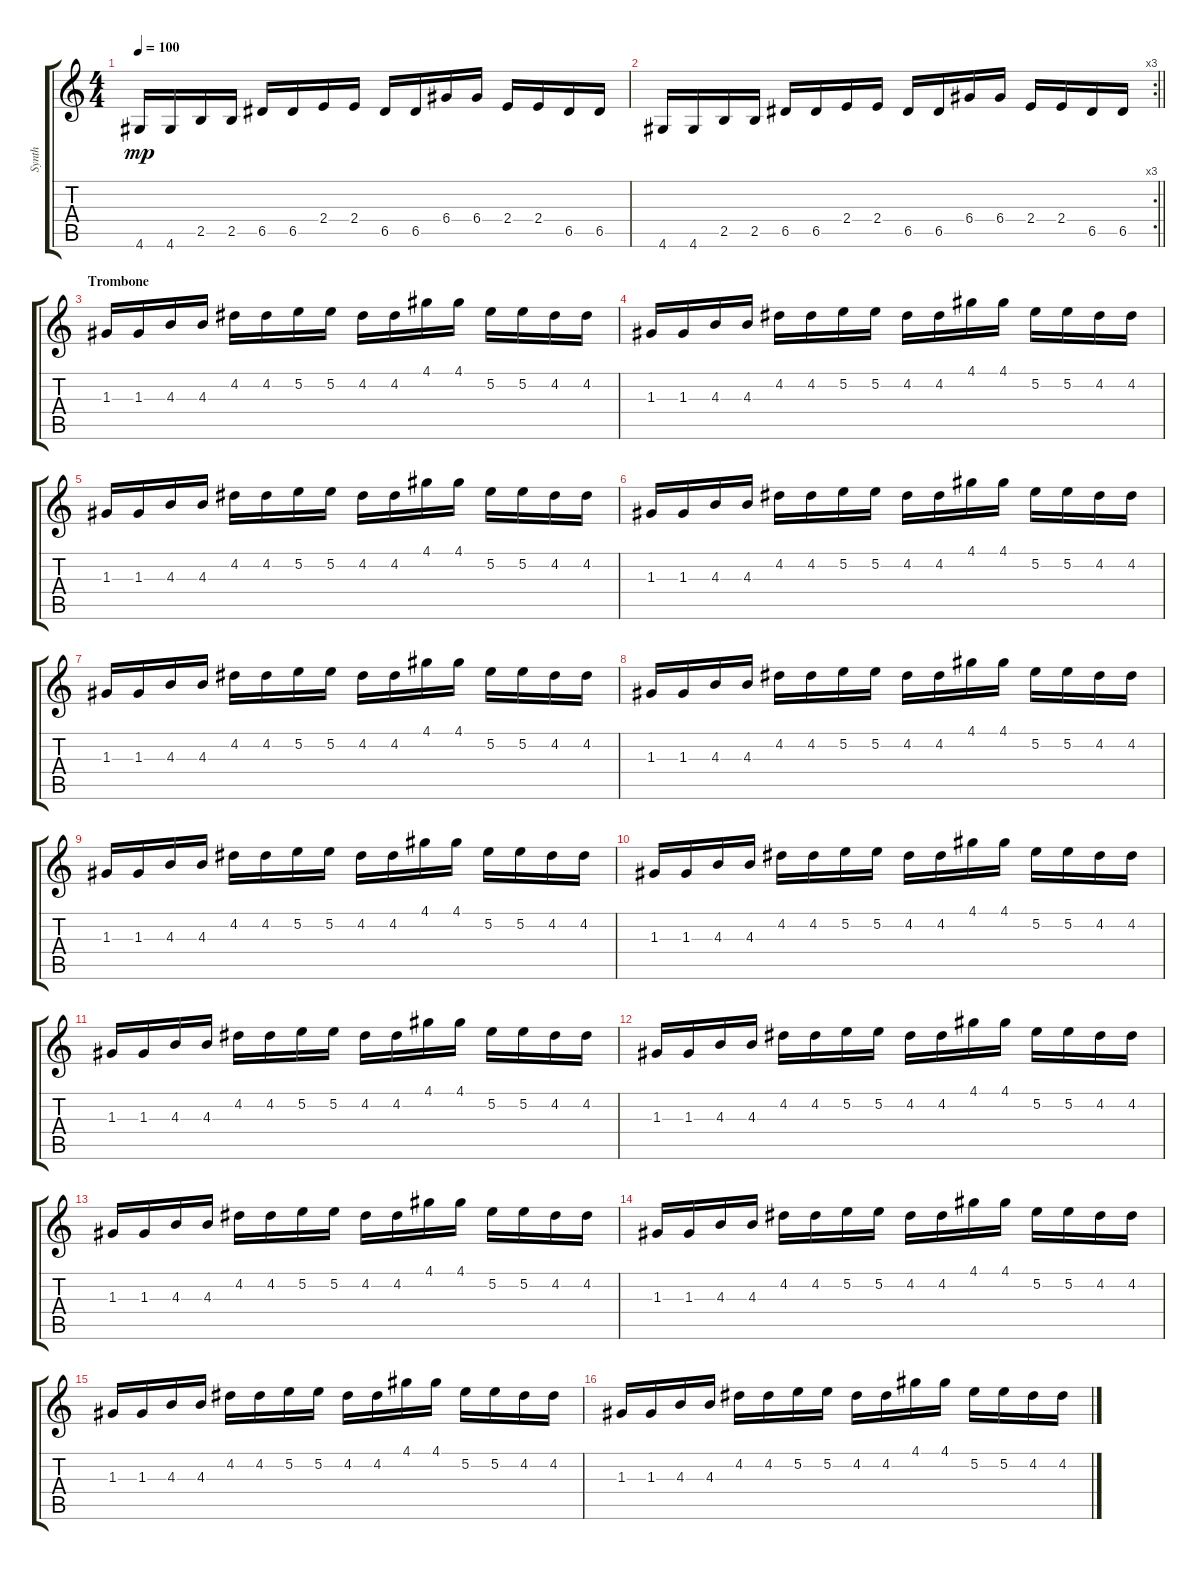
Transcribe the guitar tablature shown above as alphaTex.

\track ("Synth" "Synth") {instrument synthbass1}
\staff {score tabs}
\tuning (E4 B3 G3 D3 A2 E2) {hide}
\ts (4 4)
\tempo 100
\clef g2
\ks c
4.6.16{dy mp} 4.6.16 2.5.16 2.5.16 6.5.16 6.5.16 2.4.16 2.4.16 6.5.16 6.5.16 6.4.16 6.4.16 2.4.16 2.4.16 6.5.16 6.5.16 |
\rc 3
\barLineRight lightlight
4.6.16 4.6.16 2.5.16 2.5.16 6.5.16 6.5.16 2.4.16 2.4.16 6.5.16 6.5.16 6.4.16 6.4.16 2.4.16 2.4.16 6.5.16 6.5.16 |
\section ("" "Trombone")
1.3.16 1.3.16 4.3.16 4.3.16 4.2.16 4.2.16 5.2.16 5.2.16 4.2.16 4.2.16 4.1.16 4.1.16 5.2.16 5.2.16 4.2.16 4.2.16 |
1.3.16 1.3.16 4.3.16 4.3.16 4.2.16 4.2.16 5.2.16 5.2.16 4.2.16 4.2.16 4.1.16 4.1.16 5.2.16 5.2.16 4.2.16 4.2.16 |
1.3.16 1.3.16 4.3.16 4.3.16 4.2.16 4.2.16 5.2.16 5.2.16 4.2.16 4.2.16 4.1.16 4.1.16 5.2.16 5.2.16 4.2.16 4.2.16 |
1.3.16 1.3.16 4.3.16 4.3.16 4.2.16 4.2.16 5.2.16 5.2.16 4.2.16 4.2.16 4.1.16 4.1.16 5.2.16 5.2.16 4.2.16 4.2.16 |
1.3.16 1.3.16 4.3.16 4.3.16 4.2.16 4.2.16 5.2.16 5.2.16 4.2.16 4.2.16 4.1.16 4.1.16 5.2.16 5.2.16 4.2.16 4.2.16 |
1.3.16 1.3.16 4.3.16 4.3.16 4.2.16 4.2.16 5.2.16 5.2.16 4.2.16 4.2.16 4.1.16 4.1.16 5.2.16 5.2.16 4.2.16 4.2.16 |
1.3.16 1.3.16 4.3.16 4.3.16 4.2.16 4.2.16 5.2.16 5.2.16 4.2.16 4.2.16 4.1.16 4.1.16 5.2.16 5.2.16 4.2.16 4.2.16 |
1.3.16 1.3.16 4.3.16 4.3.16 4.2.16 4.2.16 5.2.16 5.2.16 4.2.16 4.2.16 4.1.16 4.1.16 5.2.16 5.2.16 4.2.16 4.2.16 |
1.3.16 1.3.16 4.3.16 4.3.16 4.2.16 4.2.16 5.2.16 5.2.16 4.2.16 4.2.16 4.1.16 4.1.16 5.2.16 5.2.16 4.2.16 4.2.16 |
1.3.16 1.3.16 4.3.16 4.3.16 4.2.16 4.2.16 5.2.16 5.2.16 4.2.16 4.2.16 4.1.16 4.1.16 5.2.16 5.2.16 4.2.16 4.2.16 |
1.3.16 1.3.16 4.3.16 4.3.16 4.2.16 4.2.16 5.2.16 5.2.16 4.2.16 4.2.16 4.1.16 4.1.16 5.2.16 5.2.16 4.2.16 4.2.16 |
1.3.16 1.3.16 4.3.16 4.3.16 4.2.16 4.2.16 5.2.16 5.2.16 4.2.16 4.2.16 4.1.16 4.1.16 5.2.16 5.2.16 4.2.16 4.2.16 |
1.3.16 1.3.16 4.3.16 4.3.16 4.2.16 4.2.16 5.2.16 5.2.16 4.2.16 4.2.16 4.1.16 4.1.16 5.2.16 5.2.16 4.2.16 4.2.16 |
1.3.16 1.3.16 4.3.16 4.3.16 4.2.16 4.2.16 5.2.16 5.2.16 4.2.16 4.2.16 4.1.16 4.1.16 5.2.16 5.2.16 4.2.16 4.2.16
